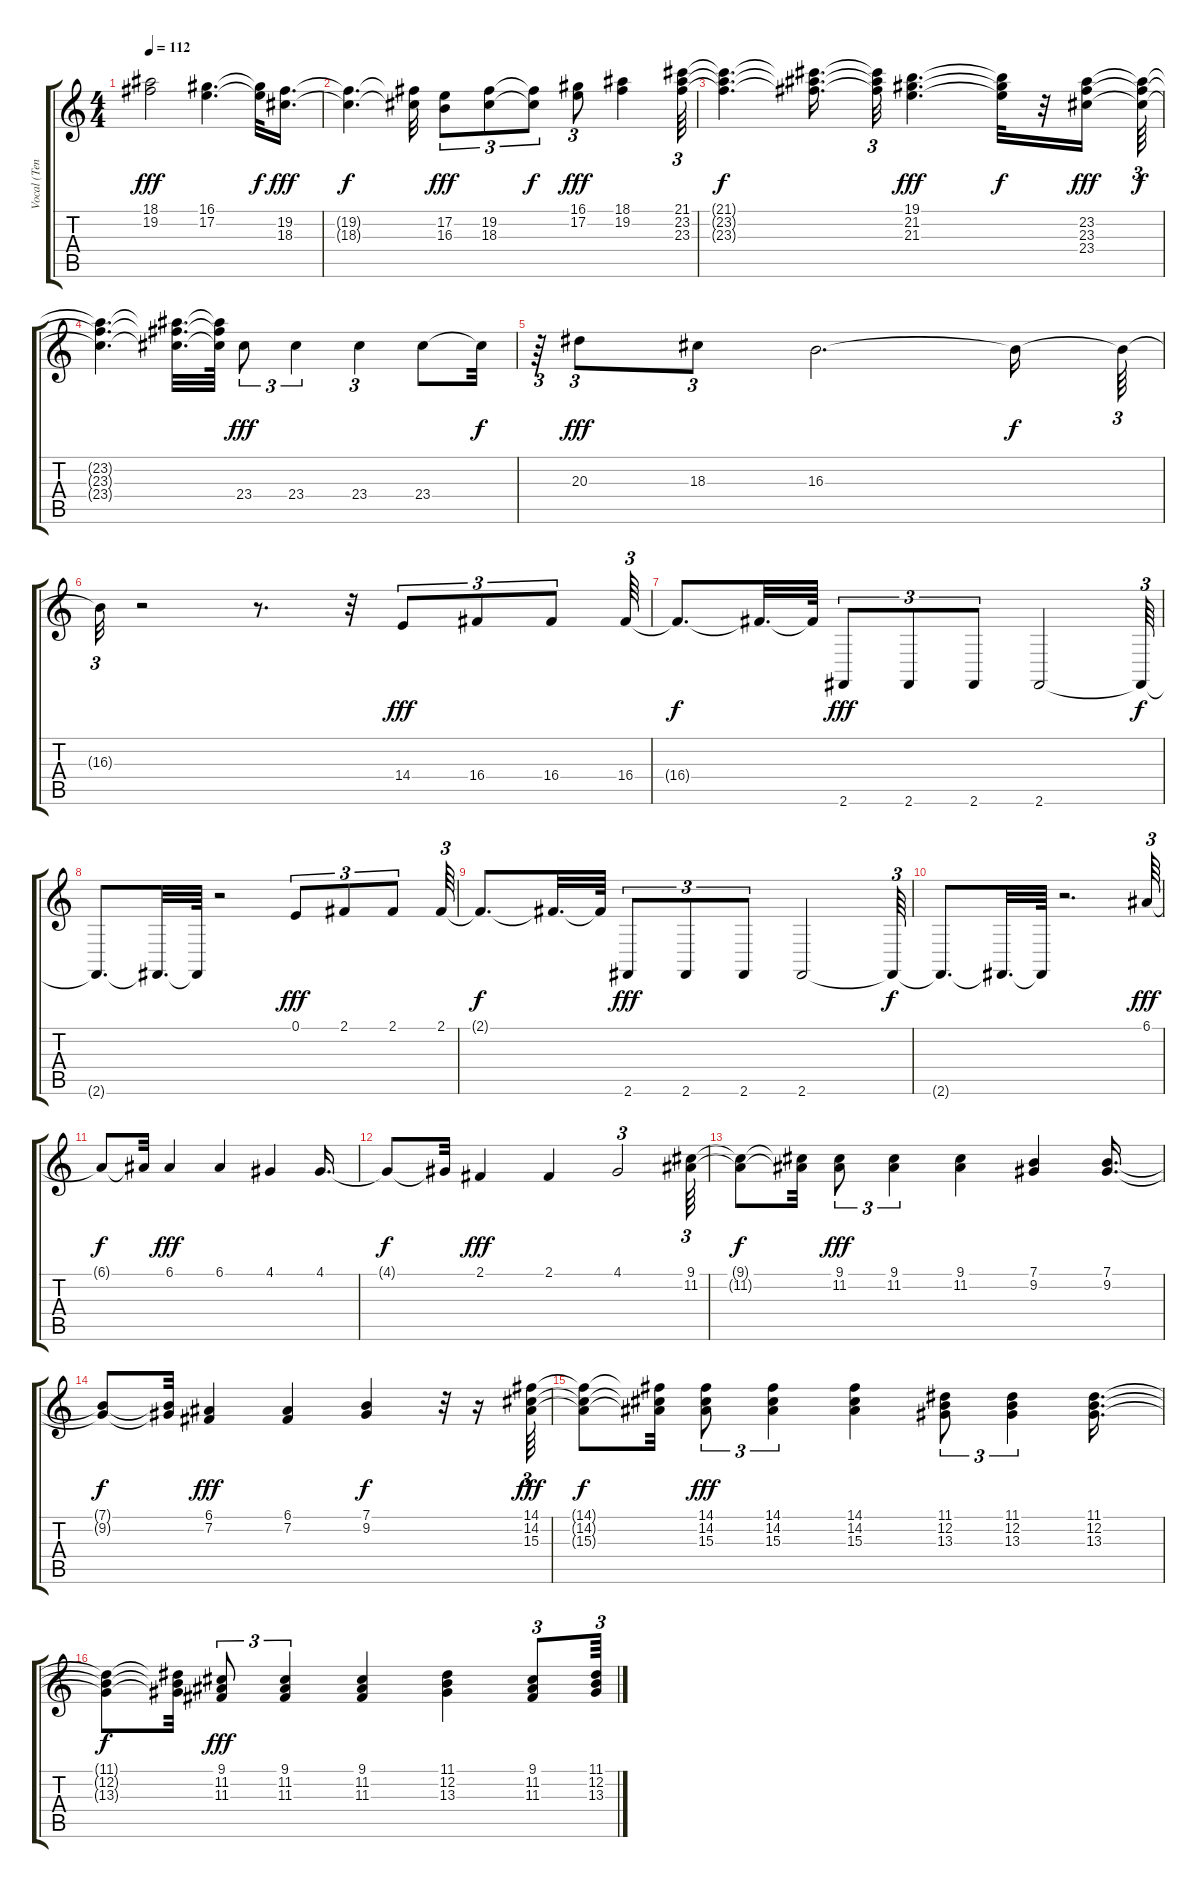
\track ("Vocal (Tenor Sax)" "Vocal (Ten") {mute instrument tenorsax}
\staff {score tabs}
\tuning (E4 B3 G3 D3 A2 E2) {hide}
\ts (4 4)
\tempo 112
\clef g2
\ks c
(18.1 19.2).2{dy fff} (16.1 17.2).4{d} (16.1{t} 17.2{t}).32{dy f} (19.2 18.3).16{d dy fff} |
(19.2{t} 18.3{t}).4{d dy f} (19.2{t} 18.3{t}).32 (17.2 16.3).8{tu (3 2) dy fff} (19.2 18.3).8{tu (3 2)} (19.2{t} 18.3{t}).8{tu (3 2) dy f} (16.1 17.2).8{tu (3 2) dy fff} (18.1 19.2).4 (21.1 23.2 23.3).64{tu (3 2)} |
(21.1{t} 23.2{t} 23.3{t}).4{d dy f} (21.1{t} 23.2{t} 23.3{t}).16{d} (21.1{t} 23.2{t} 23.3{t}).32{tu (3 2)} (19.1 21.2 21.3).4{d dy fff} (19.1{t} 21.2{t} 21.3{t}).32{dy f} r.32 (23.2 23.3 23.4).16{dy fff} (23.2{t} 23.3{t} 23.4{t}).64{tu (3 2) dy f} |
(23.2{t} 23.3{t} 23.4{t}).4{d} (23.2{t} 23.3{t} 23.4{t}).32{d} (23.2{t} 23.3{t} 23.4{t}).64 23.4.8{tu (3 2) dy fff} 23.4.4{tu (3 2)} 23.4.4{tu (3 2)} 23.4.8 23.4{t}.32{dy f} |
r.64{tu (3 2)} 20.3.8{tu (3 2) dy fff} 18.3.8{tu (3 2)} 16.3.2{d} 16.3{t}.16{dy f} 16.3{t}.64{tu (3 2)} |
16.3{t}.32{tu (3 2)} r.2 r.8{d} r.32 14.4.8{tu (3 2) dy fff} 16.4.8{tu (3 2)} 16.4.8{tu (3 2)} 16.4.64{tu (3 2)} |
16.4{t}.8{d dy f} 16.4{t}.32{d} 16.4{t}.64 2.6.8{tu (3 2) dy fff} 2.6.8{tu (3 2)} 2.6.8{tu (3 2)} 2.6.2 2.6{t}.64{tu (3 2) dy f} |
2.6{t}.8{d} 2.6{t}.32{d} 2.6{t}.64 r.2 0.1.8{tu (3 2) dy fff} 2.1.8{tu (3 2)} 2.1.8{tu (3 2)} 2.1.64{tu (3 2)} |
2.1{t}.8{d dy f} 2.1{t}.32{d} 2.1{t}.64 2.6.8{tu (3 2) dy fff} 2.6.8{tu (3 2)} 2.6.8{tu (3 2)} 2.6.2 2.6{t}.64{tu (3 2) dy f} |
2.6{t}.8{d} 2.6{t}.32{d} 2.6{t}.64 r.2{d} 6.1.64{tu (3 2) dy fff} |
6.1{t}.8{dy f} 6.1{t}.32 6.1.4{dy fff} 6.1.4 4.1.4 4.1.16{d} |
4.1{t}.8{dy f} 4.1{t}.32 2.1.4{dy fff} 2.1.4 4.1.2{tu (3 2)} (9.1 11.2).64{tu (3 2)} |
(9.1{t} 11.2{t}).8{dy f} (9.1{t} 11.2{t}).32 (9.1 11.2).8{tu (3 2) dy fff} (9.1 11.2).4{tu (3 2)} (9.1 11.2).4 (7.1 9.2).4 (7.1 9.2).16{d} |
(7.1{t} 9.2{t}).8{dy f} (7.1{t} 9.2{t}).32 (6.1 7.2).4{dy fff} (6.1 7.2).4 (7.1 9.2).4{dy f} r.32{tu (3 2)} r.16 (14.1 14.2 15.3).64{tu (3 2) dy fff} |
(14.1{t} 14.2{t} 15.3{t}).8{dy f} (14.1{t} 14.2{t} 15.3{t}).32 (14.1 14.2 15.3).8{tu (3 2) dy fff} (14.1 14.2 15.3).4{tu (3 2)} (14.1 14.2 15.3).4 (11.1 12.2 13.3).8{tu (3 2)} (11.1 12.2 13.3).4{tu (3 2)} (11.1 12.2 13.3).16{d} |
(11.1{t} 12.2{t} 13.3{t}).8{dy f} (11.1{t} 12.2{t} 13.3{t}).32 (9.1 11.2 11.3).8{tu (3 2) dy fff} (9.1 11.2 11.3).4{tu (3 2)} (9.1 11.2 11.3).4 (11.1 12.2 13.3).4 (9.1 11.2 11.3).8{tu (3 2)} (11.1 12.2 13.3).64{tu (3 2)}
